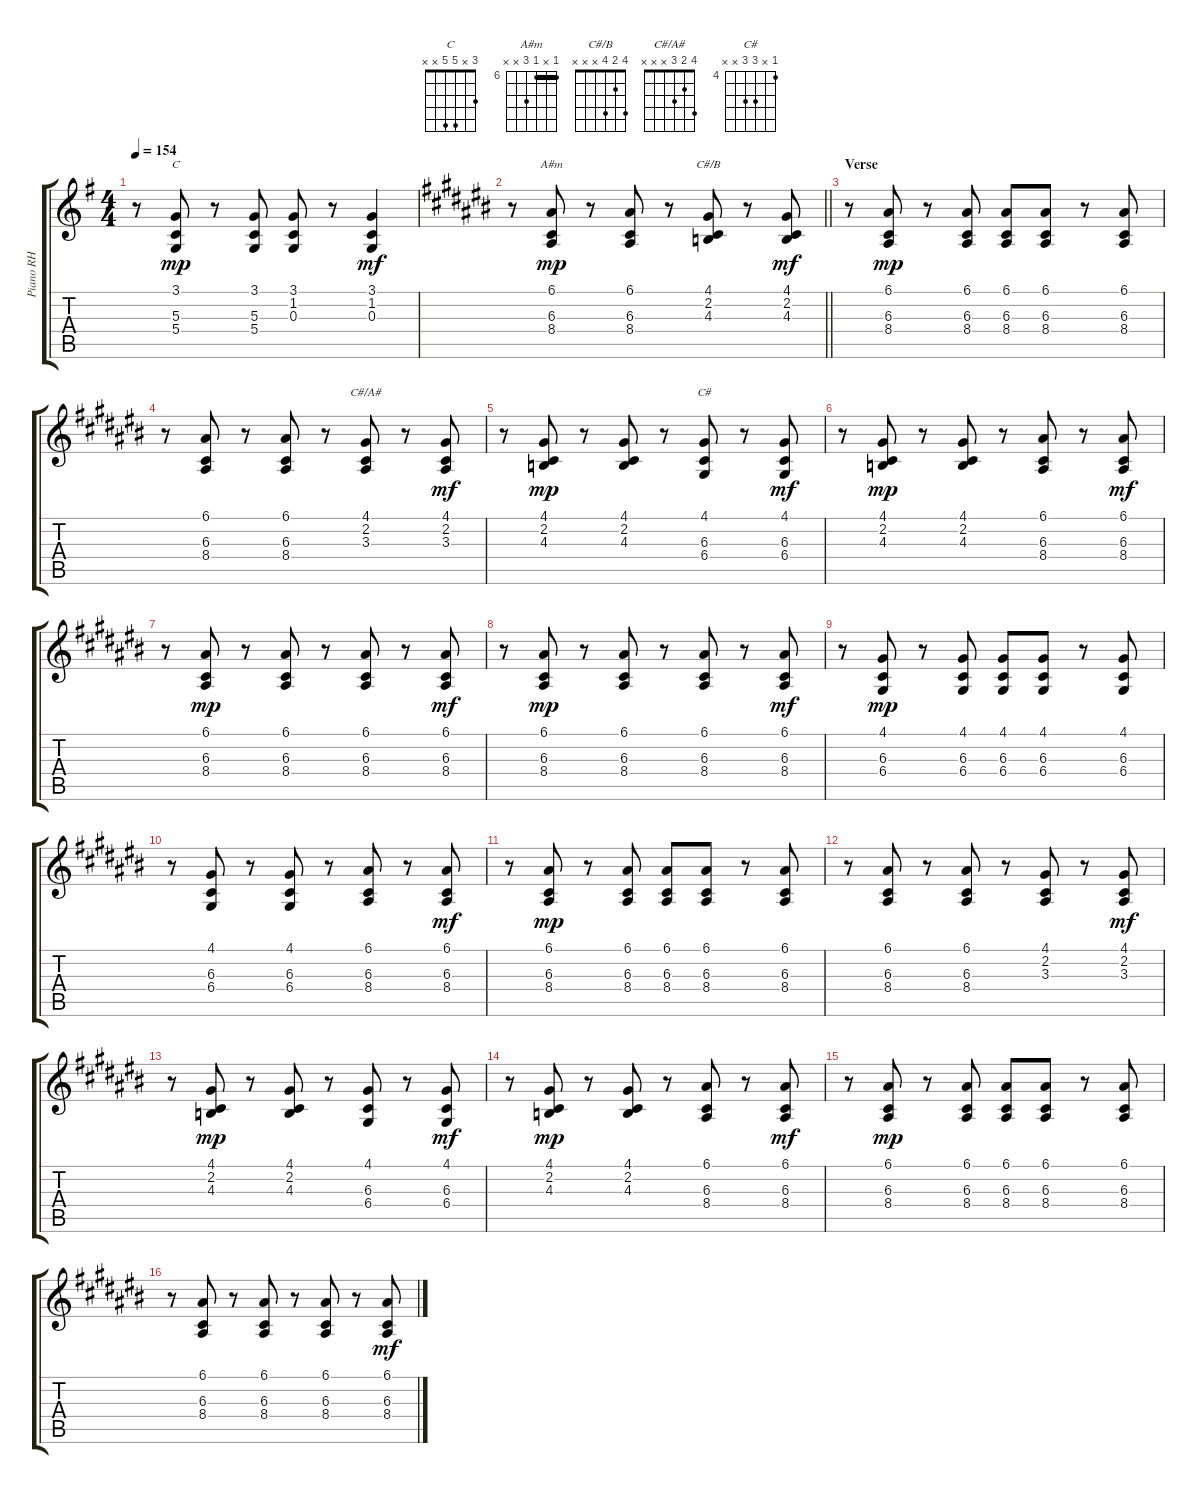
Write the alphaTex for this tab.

\track ("Piano RH" "Piano RH") {instrument electricpiano2}
\staff {score tabs}
\tuning (E4 B3 G3 D3 A2 E2) {hide}
\chord ("C" 3 x 5 5 x x)
\chord ("A#m" 6 x 6 8 x x) {firstfret 6 barre 6}
\chord ("C#/B" 4 2 4 x x x)
\chord ("C#/A#" 4 2 3 x x x)
\chord ("C#" 4 x 6 6 x x) {firstfret 4}
\ts (4 4)
\tempo 154
\clef g2
\ks g
r.8{dy mf} (3.1 5.3 5.4).8{ch "C" dy mp} r.8 (3.1 5.3 5.4).8 (3.1 1.2 0.3).8 r.8 (3.1 1.2 0.3).4{dy mf} |
\barLineRight lightlight
\ks a#minor
r.8 (6.1 6.3 8.4).8{ch "A#m" dy mp} r.8 (6.1 6.3 8.4).8 r.8 (4.1 2.2 4.3).8{ch "C#/B"} r.8 (4.1 2.2 4.3).8{dy mf} |
\section ("" "Verse")
r.8 (6.1 6.3 8.4).8{dy mp} r.8 (6.1 6.3 8.4).8 (6.1 6.3 8.4).8 (6.1 6.3 8.4).8 r.8 (6.1 6.3 8.4).8 |
r.8 (6.1 6.3 8.4).8 r.8 (6.1 6.3 8.4).8 r.8 (4.1 2.2 3.3).8{ch "C#/A#"} r.8 (4.1 2.2 3.3).8{dy mf} |
r.8 (4.1 2.2 4.3).8{dy mp} r.8 (4.1 2.2 4.3).8 r.8 (4.1 6.3 6.4).8{ch "C#"} r.8 (4.1 6.3 6.4).8{dy mf} |
r.8 (4.1 2.2 4.3).8{dy mp} r.8 (4.1 2.2 4.3).8 r.8 (6.1 6.3 8.4).8 r.8 (6.1 6.3 8.4).8{dy mf} |
r.8 (6.1 6.3 8.4).8{dy mp} r.8 (6.1 6.3 8.4).8 r.8 (6.1 6.3 8.4).8 r.8 (6.1 6.3 8.4).8{dy mf} |
r.8 (6.1 6.3 8.4).8{dy mp} r.8 (6.1 6.3 8.4).8 r.8 (6.1 6.3 8.4).8 r.8 (6.1 6.3 8.4).8{dy mf} |
r.8 (4.1 6.3 6.4).8{dy mp} r.8 (4.1 6.3 6.4).8 (4.1 6.3 6.4).8 (4.1 6.3 6.4).8 r.8 (4.1 6.3 6.4).8 |
r.8 (4.1 6.3 6.4).8 r.8 (4.1 6.3 6.4).8 r.8 (6.1 6.3 8.4).8 r.8 (6.1 6.3 8.4).8{dy mf} |
r.8 (6.1 6.3 8.4).8{dy mp} r.8 (6.1 6.3 8.4).8 (6.1 6.3 8.4).8 (6.1 6.3 8.4).8 r.8 (6.1 6.3 8.4).8 |
r.8 (6.1 6.3 8.4).8 r.8 (6.1 6.3 8.4).8 r.8 (4.1 2.2 3.3).8 r.8 (4.1 2.2 3.3).8{dy mf} |
r.8 (4.1 2.2 4.3).8{dy mp} r.8 (4.1 2.2 4.3).8 r.8 (4.1 6.3 6.4).8 r.8 (4.1 6.3 6.4).8{dy mf} |
r.8 (4.1 2.2 4.3).8{dy mp} r.8 (4.1 2.2 4.3).8 r.8 (6.1 6.3 8.4).8 r.8 (6.1 6.3 8.4).8{dy mf} |
r.8 (6.1 6.3 8.4).8{dy mp} r.8 (6.1 6.3 8.4).8 (6.1 6.3 8.4).8 (6.1 6.3 8.4).8 r.8 (6.1 6.3 8.4).8 |
r.8 (6.1 6.3 8.4).8 r.8 (6.1 6.3 8.4).8 r.8 (6.1 6.3 8.4).8 r.8 (6.1 6.3 8.4).8{dy mf}
